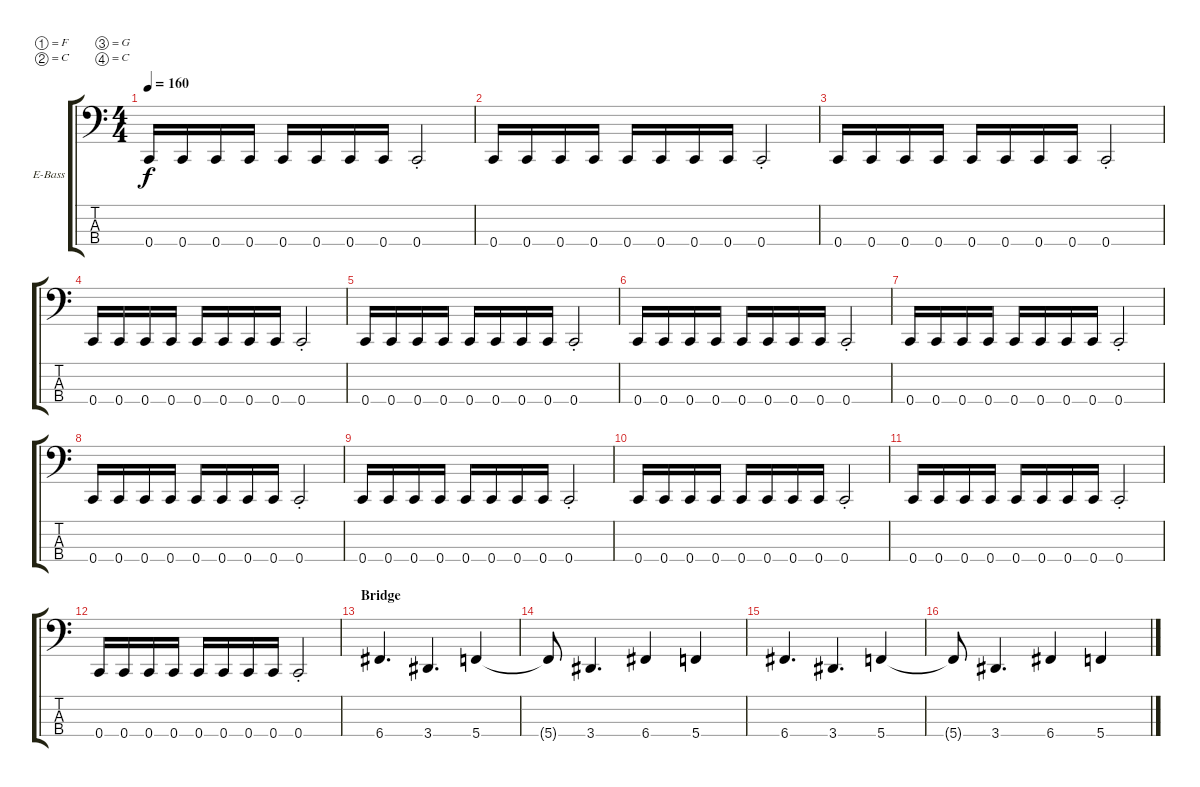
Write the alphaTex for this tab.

\bracketExtendMode groupsimilarinstruments
\firstSystemTrackNameOrientation horizontal
\otherSystemsTrackNameOrientation horizontal
\track ("Bob Rock (Bass)" "E-Bass") {instrument electricbassfinger}
\staff {score tabs}
\tuning (F2 C2 G1 C1)
\ts (4 4)
\tempo 160
\clef f4
\ks c
0.4.16{dy f} 0.4.16 0.4.16 0.4.16 0.4.16 0.4.16 0.4.16 0.4.16 0.4{st}.2 |
0.4.16 0.4.16 0.4.16 0.4.16 0.4.16 0.4.16 0.4.16 0.4.16 0.4{st}.2 |
0.4.16 0.4.16 0.4.16 0.4.16 0.4.16 0.4.16 0.4.16 0.4.16 0.4{st}.2 |
0.4.16 0.4.16 0.4.16 0.4.16 0.4.16 0.4.16 0.4.16 0.4.16 0.4{st}.2 |
0.4.16 0.4.16 0.4.16 0.4.16 0.4.16 0.4.16 0.4.16 0.4.16 0.4{st}.2 |
0.4.16 0.4.16 0.4.16 0.4.16 0.4.16 0.4.16 0.4.16 0.4.16 0.4{st}.2 |
0.4.16 0.4.16 0.4.16 0.4.16 0.4.16 0.4.16 0.4.16 0.4.16 0.4{st}.2 |
0.4.16 0.4.16 0.4.16 0.4.16 0.4.16 0.4.16 0.4.16 0.4.16 0.4{st}.2 |
0.4.16 0.4.16 0.4.16 0.4.16 0.4.16 0.4.16 0.4.16 0.4.16 0.4{st}.2 |
0.4.16 0.4.16 0.4.16 0.4.16 0.4.16 0.4.16 0.4.16 0.4.16 0.4{st}.2 |
0.4.16 0.4.16 0.4.16 0.4.16 0.4.16 0.4.16 0.4.16 0.4.16 0.4{st}.2 |
0.4.16 0.4.16 0.4.16 0.4.16 0.4.16 0.4.16 0.4.16 0.4.16 0.4{st}.2 |
\section ("" "Bridge")
6.4.4{d} 3.4.4{d} 5.4.4 |
5.4{t}.8 3.4.4{d} 6.4.4 5.4.4 |
6.4.4{d} 3.4.4{d} 5.4.4 |
5.4{t}.8 3.4.4{d} 6.4.4 5.4.4
